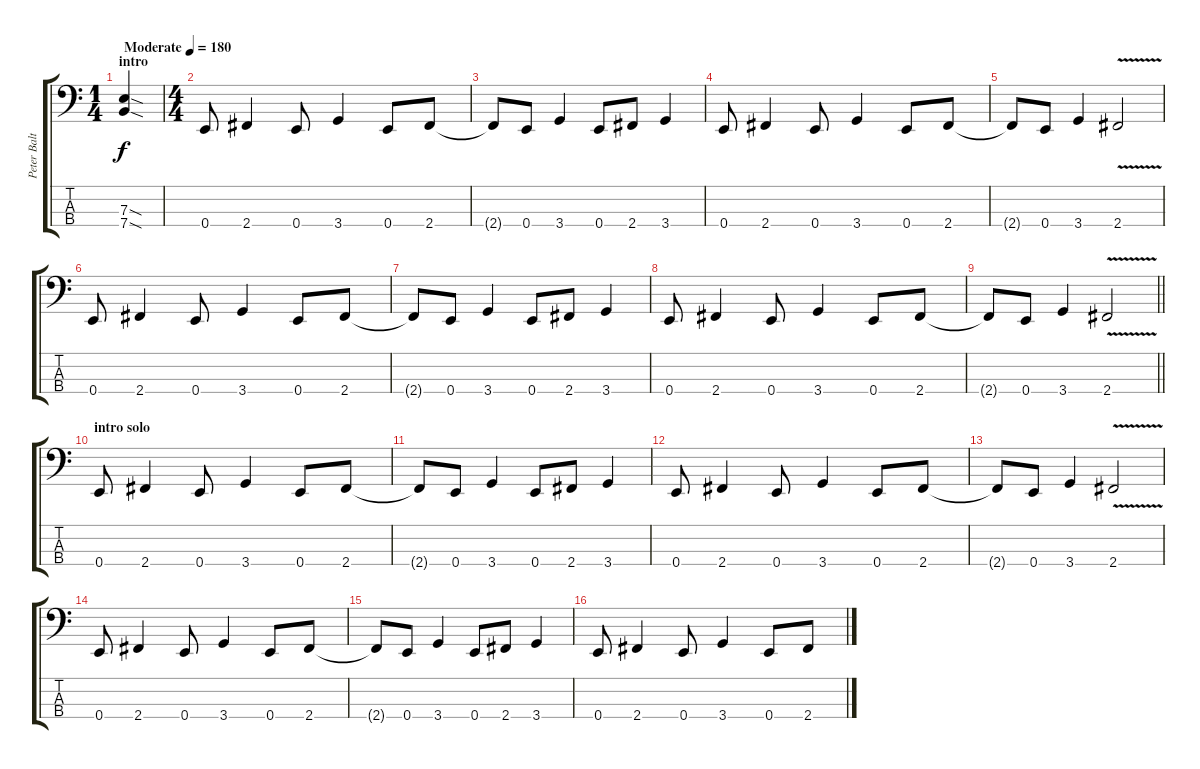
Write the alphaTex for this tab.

\track ("Peter Baltes" "Peter Balt") {instrument electricbasspick}
\staff {score tabs}
\tuning (G2 D2 A1 E1) {hide}
\ts (1 4)
\section ("" "intro")
\tempo (180 "Moderate")
\clef f4
\ks c
(7.3{sod} 7.4{sod}).4{dy f instrument electricbasspick} |
\ts (4 4)
0.4.8 2.4.4 0.4.8 3.4.4 0.4.8 2.4.8 |
2.4{t}.8 0.4.8 3.4.4 0.4.8 2.4.8 3.4.4 |
0.4.8 2.4.4 0.4.8 3.4.4 0.4.8 2.4.8 |
2.4{t}.8 0.4.8 3.4.4 2.4{v}.2 |
0.4.8 2.4.4 0.4.8 3.4.4 0.4.8 2.4.8 |
2.4{t}.8 0.4.8 3.4.4 0.4.8 2.4.8 3.4.4 |
0.4.8 2.4.4 0.4.8 3.4.4 0.4.8 2.4.8 |
\barLineRight lightlight
2.4{t}.8 0.4.8 3.4.4 2.4{v}.2 |
\section ("" "intro solo")
0.4.8 2.4.4 0.4.8 3.4.4 0.4.8 2.4.8 |
2.4{t}.8 0.4.8 3.4.4 0.4.8 2.4.8 3.4.4 |
0.4.8 2.4.4 0.4.8 3.4.4 0.4.8 2.4.8 |
2.4{t}.8 0.4.8 3.4.4 2.4{v}.2 |
0.4.8 2.4.4 0.4.8 3.4.4 0.4.8 2.4.8 |
2.4{t}.8 0.4.8 3.4.4 0.4.8 2.4.8 3.4.4 |
0.4.8 2.4.4 0.4.8 3.4.4 0.4.8 2.4.8
